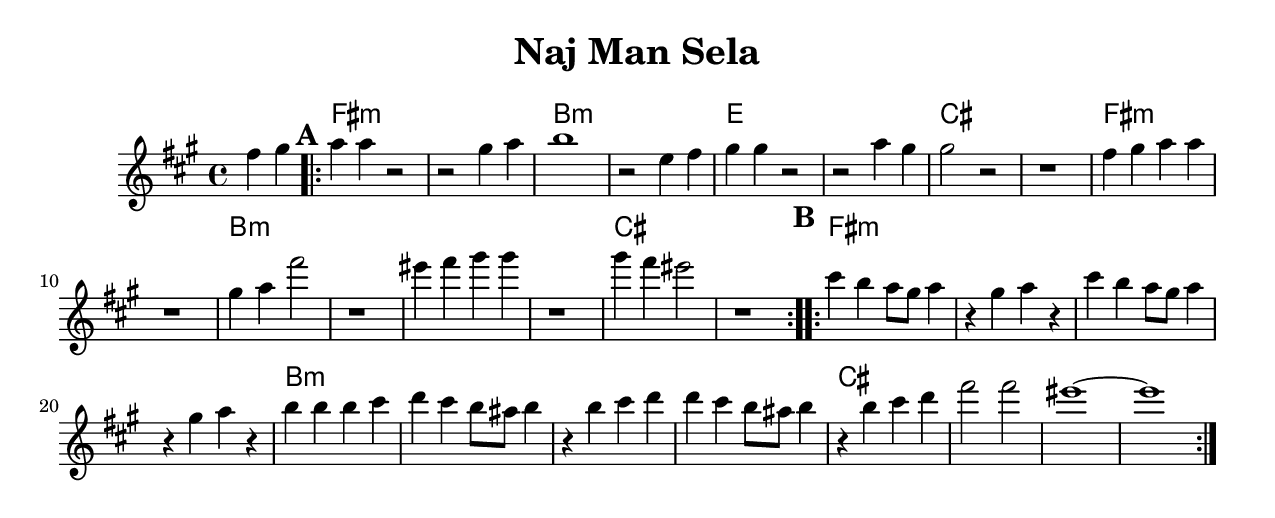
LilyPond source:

\version "2.18.0"
\include "english.ly"
\paper{
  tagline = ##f
  print-all-headers = ##t
  #(set-paper-size "letter")
}
date = #(strftime "%d-%m-%Y" (localtime (current-time)))

%\markup{ \italic{ " Updated " \date  }  }

%\markup{ Got something to say? }

global = {
  \clef treble
  \key fs \minor
  \time 4/4
  \set Score.markFormatter = #format-mark-box-alphabet
}

%#################################### Melody ########################
melody = \relative c'' {
  \global
  \partial 4*2 fs gs   %lead in notes

  \repeat volta 2{
    \mark \default
    a4 a r2
    r2 gs4 a
    b1
    r2 e,4 fs
    gs4 gs r2
    r2 a4 gs
    gs2 r2
    r1
    fs4 gs a a
    r1
    gs4 a fs'2
    r1
    es4 fs gs gs
    r1
    gs4 fs es2
    r1
  }


  \repeat volta 2{
    \mark \default
    cs4 b a8 gs a4
    r4 gs a r
    cs4 b a8 gs a4
    r4 gs a r
    b4 b b cs

    d cs b8 as b4
    r4 b cs
    d d cs b8 as b4
    r4 b cs d
    fs2 fs
    es1 ~es1

  }
  \alternative {
    { }
    { }
  }

}
%################################# Lyrics #####################
%\addlyrics{  }
%################################# Chords #######################
harmonies = \chordmode {
  s2

  fs2*4:m
  b2*4:m
  e2*4
  cs2*4

  fs2*4:m
  b2*4:m
  b2*4:m
  cs2*4
  %b
  fs2*8:m

  b2*8:m

  cs2*8
}

\score {
  <<
    \new ChordNames {
      \set chordChanges = ##t
      \harmonies
    }
    \new Staff
    \melody
  >>
  \header{
    title= "Naj Man Sela"
    subtitle=""
    composer= ""
    instrument =""
    arranger= ""
  }
  \layout{indent = 1.0\cm}
  \midi {
    \tempo 4 = 200

    % \midi { }
  }
}
